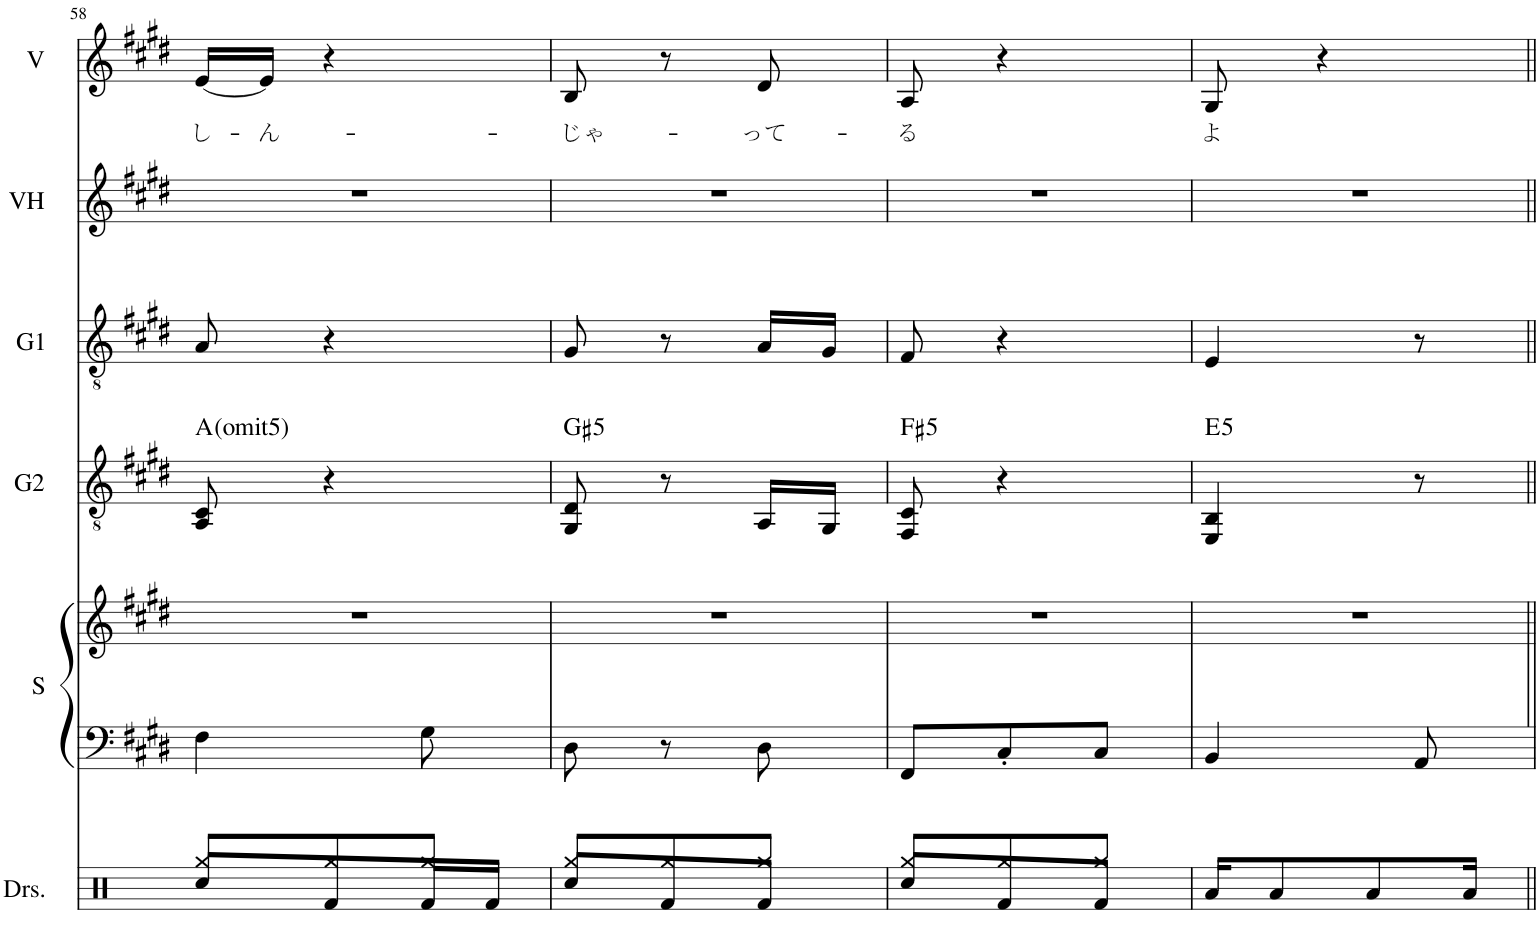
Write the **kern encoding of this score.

**kern	**kern	**kern	**kern	**harte	**kern	**kern	**kern	**text
*part6	*part5	*part5	*part4	*part4	*part3	*part2	*part1	*part1
*staff7	*staff6	*staff5	*staff4	*	*staff3	*staff2	*staff1	*staff1
*I"Drumset	*I"Synth	*	*I"Guitar 2	*	*I"Guitar 1	*I"Voice Harmony	*I"Voice	*
*I'Drs.	*I'S	*	*I'G2	*	*I'G1	*I'VH	*I'V	*
!!LO:PB:g=z
*clefX	*clefF4	*clefG2	*clefGv2	*	*clefGv2	*clefG2	*clefG2	*
*k[f#c#g#d#]	*k[f#c#g#d#]	*k[f#c#g#d#]	*k[f#c#g#d#]	*	*k[f#c#g#d#]	*k[f#c#g#d#]	*k[f#c#g#d#]	*
*M3/8	*M3/8	*M3/8	*M3/8	*	*M3/8	*M3/8	*M3/8	*
=58	=58	=58	=58	=58	=58	=58	=58	=58
*^	*	*	*	*	*	*	*	*
!	!	!	!	!	!	!	!	!	!LO:LY:b
8Rgg/L	8Rcc/L	4F#\	4.r	8AA/ 8C#/	A:maj(*5)	8A/	4.r	[16e/LL	し-
!	!	!	!	!	!	!	!	!	!LO:LY:b
.	.	.	.	.	.	.	.	16e/JJ]	-ん-
8Rgg/	8Rf/	.	.	4r	.	4r	.	4r	.
8Rgg/J	16Rf/L	8G#\	.	.	.	.	.	.	.
.	16Rf/JJ	.	.	.	.	.	.	.	.
=59	=59	=59	=59	=59	=59	=59	=59	=59	=59
!	!	!	!	!	!LO:H:kt=5	!	!	!	!LO:LY:b
8Rgg/L	8Rcc/L	8D#\	4.r	8GG#/ 8D#/	G#:(1,5)	8G#/	4.r	8B/	-じゃ-
8Rgg/	8Rf/	8r	.	8r	.	8r	.	8r	.
!	!	!	!	!	!	!	!	!	!LO:LY:b
8Rgg/J	8Rf/J	8D#\	.	16AA/LL	.	16A/LL	.	8d#/	-って-
.	.	.	.	16GG#/JJ	.	16G#/JJ	.	.	.
=60	=60	=60	=60	=60	=60	=60	=60	=60	=60
!	!	!	!	!	!LO:H:kt=5	!	!	!	!LO:LY:b
8Rgg/L	8Rcc/L	8FF#/L	4.r	8FF#/ 8C#/	F#:(1,5)	8F#/	4.r	8A/	-る
8Rgg/	8Rf/	8C#'/	.	4r	.	4r	.	4r	.
8Rgg/J	8Rf/J	8C#/J	.	.	.	.	.	.	.
=61	=61	=61	=61	=61	=61	=61	=61	=61	=61
!	!	!	!	!	!LO:H:kt=5	!	!	!	!LO:LY:b
*v	*v	*	*	*	*	*	*	*	*
16Ra/KL	4BB/	4.r	4EE/ 4BB/	E:(1,5)	4E/	4.r	8G#/	よ
8Ra/	.	.	.	.	.	.	.	.
.	.	.	.	.	.	.	4r	.
8Ra/	.	.	.	.	.	.	.	.
.	8AA/	.	8r	.	8r	.	.	.
16Ra/Jk	.	.	.	.	.	.	.	.
=||	=||	=||	=||	=||	=||	=||	=||	=||
*-	*-	*-	*-	*-	*-	*-	*-	*-
